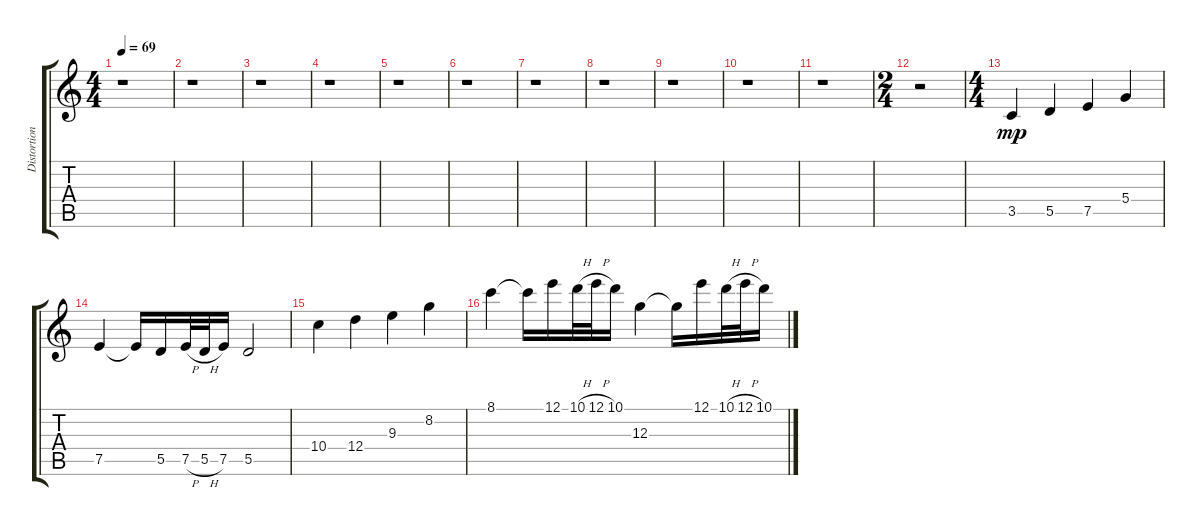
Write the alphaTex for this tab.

\track ("Distortion Guitar" "Distortion") {instrument distortionguitar}
\staff {score tabs}
\tuning (E4 B3 G3 D3 A2 E2) {hide}
\ts (4 4)
\tempo 69
\clef g2
\ks c
r.1{dy f} |
r.1 |
r.1 |
r.1 |
r.1 |
r.1 |
r.1 |
r.1 |
r.1 |
r.1 |
r.1 |
\ts (2 4)
r.2 |
\ts (4 4)
3.5.4{dy mp} 5.5.4 7.5.4 5.4.4 |
7.5.4 7.5{t}.16 5.5.16 7.5{h}.32 5.5{h}.32 7.5.16 5.5.2 |
10.4.4 12.4.4 9.3.4 8.2.4 |
8.1.4 8.1{t}.16 12.1.16 10.1{h}.32 12.1{h}.32 10.1.16 12.3.4 12.3{t}.16 12.1.16 10.1{h}.32 12.1{h}.32 10.1.16
